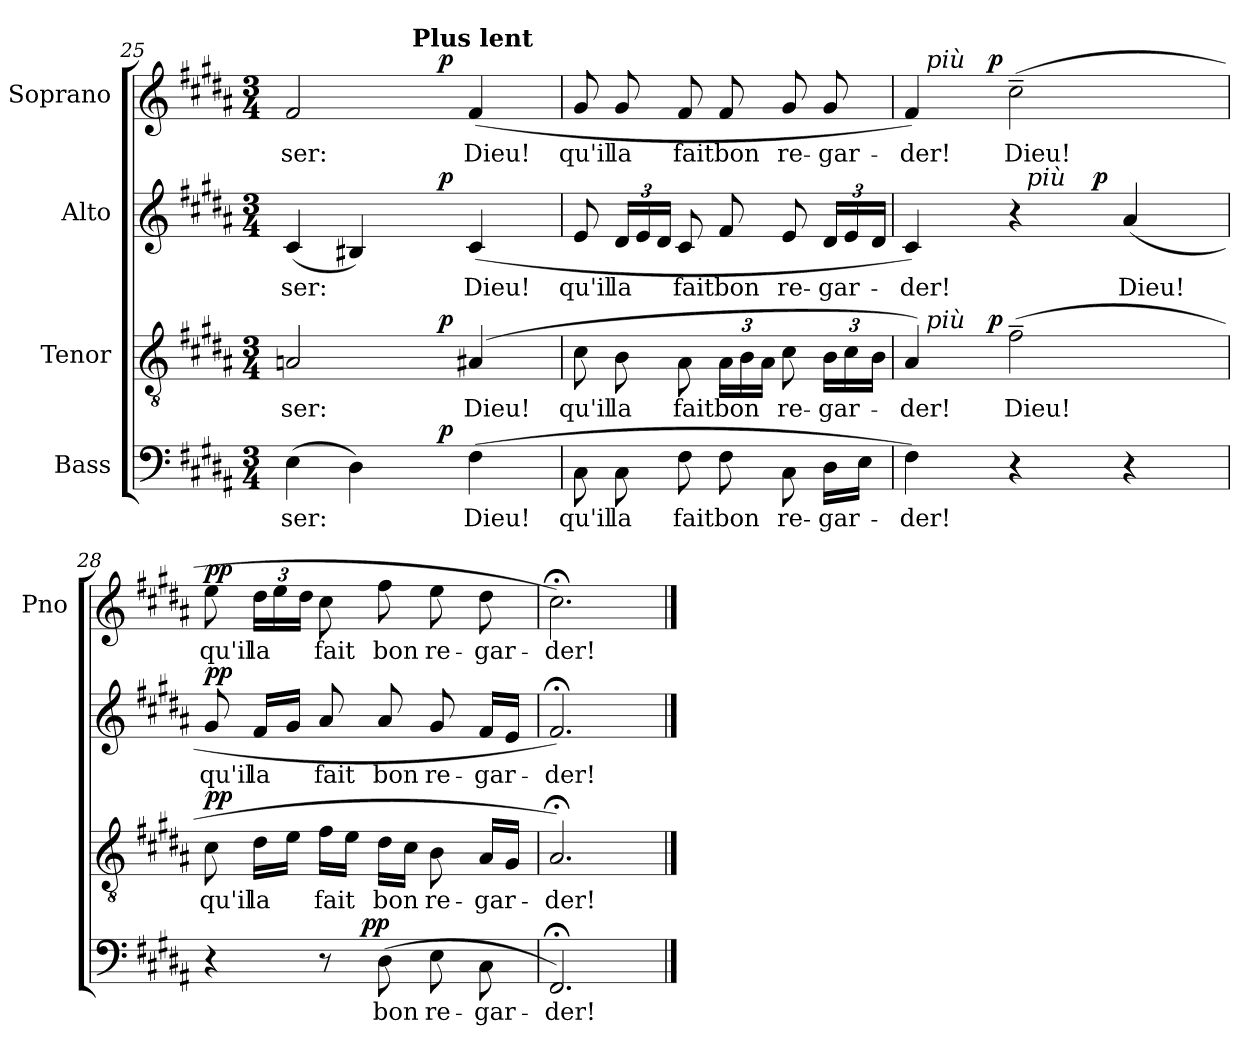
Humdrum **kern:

**kern	**text	**dynam	**kern	**text	**dynam	**kern	**text	**dynam	**kern	**text	**dynam
*part4	*part4	*part4	*part3	*part3	*part3	*part2	*part2	*part2	*part1	*part1	*part1
*staff4	*staff4	*staff4	*staff3	*staff3	*staff3	*staff2	*staff2	*staff2	*staff1	*staff1	*staff1
*I"Bass	*	*	*I"Tenor	*	*	*I"Alto	*	*	*I"Soprano	*	*
*	*	*	*	*	*	*	*	*	*I'Pno	*	*
*clefF4	*	*	*clefGv2	*	*	*clefG2	*	*	*clefG2	*	*
*k[f#c#g#d#a#]	*	*	*k[f#c#g#d#a#]	*	*	*k[f#c#g#d#a#]	*	*	*k[f#c#g#d#a#]	*	*
*B:	*	*	*B:	*	*	*B:	*	*	*B:	*	*
*M3/4	*	*	*M3/4	*	*	*M3/4	*	*	*M3/4	*	*
=25	=25	=25	=25	=25	=25	=25	=25	=25	=25	=25	=25
*^	*	*	*^	*	*	*^	*	*	*^	*	*
*	*	*	*	*	*	*	*	*	*	*	*	*	*^	*	*
(4E\	3ryy	-ser:	.	2An/	3ryy	-ser:	.	(4c#/	3ryy	-ser:	.	2f#/	3ryy	3ryy	-ser:	.
4D#\)	.	.	.	.	.	.	.	4B#X/)	.	.	.	.	.	.	.	.
.	12ryy	.	.	.	12ryy	.	.	.	12ryy	.	.	.	12ryy	24ryy	.	.
.	.	.	.	.	.	.	.	.	.	.	.	.	.	96ryy	.	.
!	!	!	!	!	!	!	!	!	!	!	!	!	!	!LO:TX:a:B:t=Plus lent	!	!
.	.	.	.	.	.	.	.	.	.	.	.	.	.	3ryy	.	.
.	96ryy	.	.	.	96ryy	.	.	.	96ryy	.	.	.	96ryy	.	.	.
!	!	!	!LO:DY:a	!	!	!	!LO:DY:a	!	!	!	!LO:DY:a	!	!	!	!	!LO:DY:a
.	6ryy	.	p	.	6ryy	.	p	.	6ryy	.	p	.	6ryy	.	.	p
(4F#\	.	Dieu!	.	(4A#X/	.	Dieu!	.	(4c#/	.	Dieu!	.	(4f#/	.	.	Dieu!	.
.	12...ryy	.	.	.	12...ryy	.	.	.	12...ryy	.	.	.	12...ryy	.	.	.
.	.	.	.	.	.	.	.	.	.	.	.	.	.	48.ryy	.	.
*v	*v	*	*	*	*	*	*	*v	*v	*	*	*v	*v	*v	*	*
*	*	*	*v	*v	*	*	*	*	*	*	*	*
!!LO:LB:g=z
=26	=26	=26	=26	=26	=26	=26	=26	=26	=26	=26	=26
8C#\	qu'il	.	8c#\	qu'il	.	8e/	qu'il	.	8g#/	qu'il	.
8C#\	la	.	8B\	la	.	24d#/LL	la	.	8g#/	la	.
.	.	.	.	.	.	24e/	.	.	.	.	.
.	.	.	.	.	.	24d#/JJ	.	.	.	.	.
8F#\	fait	.	8A#\	fait	.	8c#/	fait	.	8f#/	fait	.
8F#\	bon	.	24A#\LL	bon	.	8f#/	bon	.	8f#/	bon	.
.	.	.	24B\	.	.	.	.	.	.	.	.
.	.	.	24A#\JJ	.	.	.	.	.	.	.	.
8C#\	re-	.	8c#\	re-	.	8e/	re-	.	8g#/	re-	.
16D#\LL	-gar-	.	24B\LL	-gar-	.	24d#/LL	-gar-	.	8g#/	-gar-	.
.	.	.	24c#\	.	.	24e/	.	.	.	.	.
16E\JJ	.	.	.	.	.	.	.	.	.	.	.
.	.	.	24B\JJ	.	.	24d#/JJ	.	.	.	.	.
=27	=27	=27	=27	=27	=27	=27	=27	=27	=27	=27	=27
*	*	*	*^	*	*	*^	*	*	*^	*	*
*	*	*	*	*^	*	*	*	*^	*	*	*	*^	*	*
4F#\)	-der!	.	4A#/)	6ryy	24ryy	-der!	.	4c#/)	3ryy	4ryy	-der!	.	4f#/)	6ryy	24ryy	-der!	.
!	!	!	!	!	!	!	!	!	!	!	!	!	!	!	!LO:TX:a:i:t=più	!	!
!	!	!	!	!	!LO:TX:a:i:t=più	!	!	!	!	!	!	!	!	!	!	!	!
.	.	.	.	.	3%2ryy	.	.	.	.	.	.	.	.	.	3%2ryy	.	.
.	.	.	.	24ryy	.	.	.	.	.	.	.	.	.	24ryy	.	.	.
!	!	!	!	!	!	!	!LO:DY:a	!	!	!	!	!	!	!	!	!	!LO:DY:a
.	.	.	.	3ryy	.	.	p	.	.	.	.	.	.	3ryy	.	.	p
4r	.	.	(2f#~>\	.	.	Dieu!	.	4r	.	32ryy	.	.	(2cc#~>\	.	.	Dieu!	.
!	!	!	!	!	!	!	!	!	!	!LO:TX:a:i:t=più	!	!	!	!	!	!	!
.	.	.	.	.	.	.	.	.	.	4...ryy	.	.	.	.	.	.	.
.	.	.	.	.	.	.	.	.	12ryy	.	.	.	.	.	.	.	.
.	.	.	.	.	.	.	.	.	96ryy	.	.	.	.	.	.	.	.
!	!	!	!	!	!	!	!	!	!	!	!	!LO:DY:a	!	!	!	!	!
.	.	.	.	.	.	.	.	.	6ryy	.	.	p	.	.	.	.	.
4r	.	.	.	.	.	.	.	(4a#/	.	.	Dieu!	.	.	.	.	.	.
.	.	.	.	6ryy	.	.	.	.	.	.	.	.	.	6ryy	.	.	.
.	.	.	.	.	.	.	.	.	12...ryy	.	.	.	.	.	.	.	.
.	.	.	.	24ryy	24ryy	.	.	.	.	.	.	.	.	24ryy	24ryy	.	.
=28	=28	=28	=28	=28	=28	=28	=28	=28	=28	=28	=28	=28	=28	=28	=28	=28	=28
!	!	!	!	!	!	!	!LO:DY:a	!	!	!	!	!LO:DY:a	!	!	!	!	!LO:DY:a
*	*	*	*v	*v	*v	*	*	*	*	*	*	*	*v	*v	*v	*	*
*^	*	*	*	*	*	*v	*v	*v	*	*	*	*	*
4r	4ryy	.	.	8c#\	qu'il	pp	8g#/	qu'il	pp	8ee\	qu'il	pp
.	.	.	.	16d#\LL	la	.	16f#/LL	la	.	24dd#\LL	la	.
.	.	.	.	.	.	.	.	.	.	24ee\	.	.
.	.	.	.	16e\JJ	.	.	16g#/JJ	.	.	.	.	.
.	.	.	.	.	.	.	.	.	.	24dd#\JJ	.	.
8r	16.ryy	.	.	16f#\LL	fait	.	8a#/	fait	.	8cc#\	fait	.
.	.	.	.	16e\JJ	.	.	.	.	.	.	.	.
!	!	!	!LO:DY:a	!	!	!	!	!	!	!	!	!
.	4ryy	.	pp	.	.	.	.	.	.	.	.	.
(8D#\	.	bon	.	16d#\LL	bon	.	8a#/	bon	.	8ff#\	bon	.
.	.	.	.	16c#\JJ	.	.	.	.	.	.	.	.
8E\	.	re-	.	8B\	re-	.	8g#/	re-	.	8ee\	re-	.
.	8ryy	.	.	.	.	.	.	.	.	.	.	.
8C#\	.	-gar-	.	16A#/LL	-gar-	.	16f#/LL	-gar-	.	8dd#\	-gar-	.
.	.	.	.	16G#/JJ	.	.	16e/JJ	.	.	.	.	.
.	32ryy	.	.	.	.	.	.	.	.	.	.	.
*v	*v	*	*	*	*	*	*	*	*	*	*	*
=29	=29	=29	=29	=29	=29	=29	=29	=29	=29	=29	=29
2.FF#;</)	-der!	.	2.A#;</)	-der!	.	2.f#;</)	-der!	.	2.cc#;<\)	-der!	.
==	==	==	==	==	==	==	==	==	==	==	==
*-	*-	*-	*-	*-	*-	*-	*-	*-	*-	*-	*-
